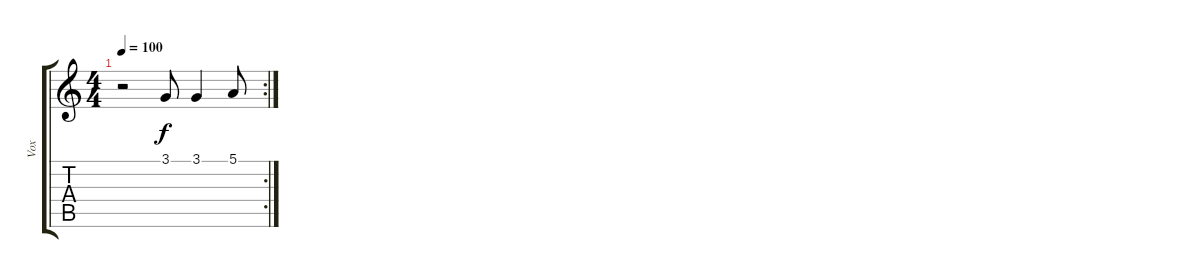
\track ("Vox" "Vox") {instrument bassoon}
\staff {score tabs}
\tuning (E4 B3 G3 D3 A2 E2) {hide}
\rc 2
\ts (4 4)
\tempo 100
\clef g2
\ks c
r.2{dy f} 3.1.8 3.1.4 5.1.8
